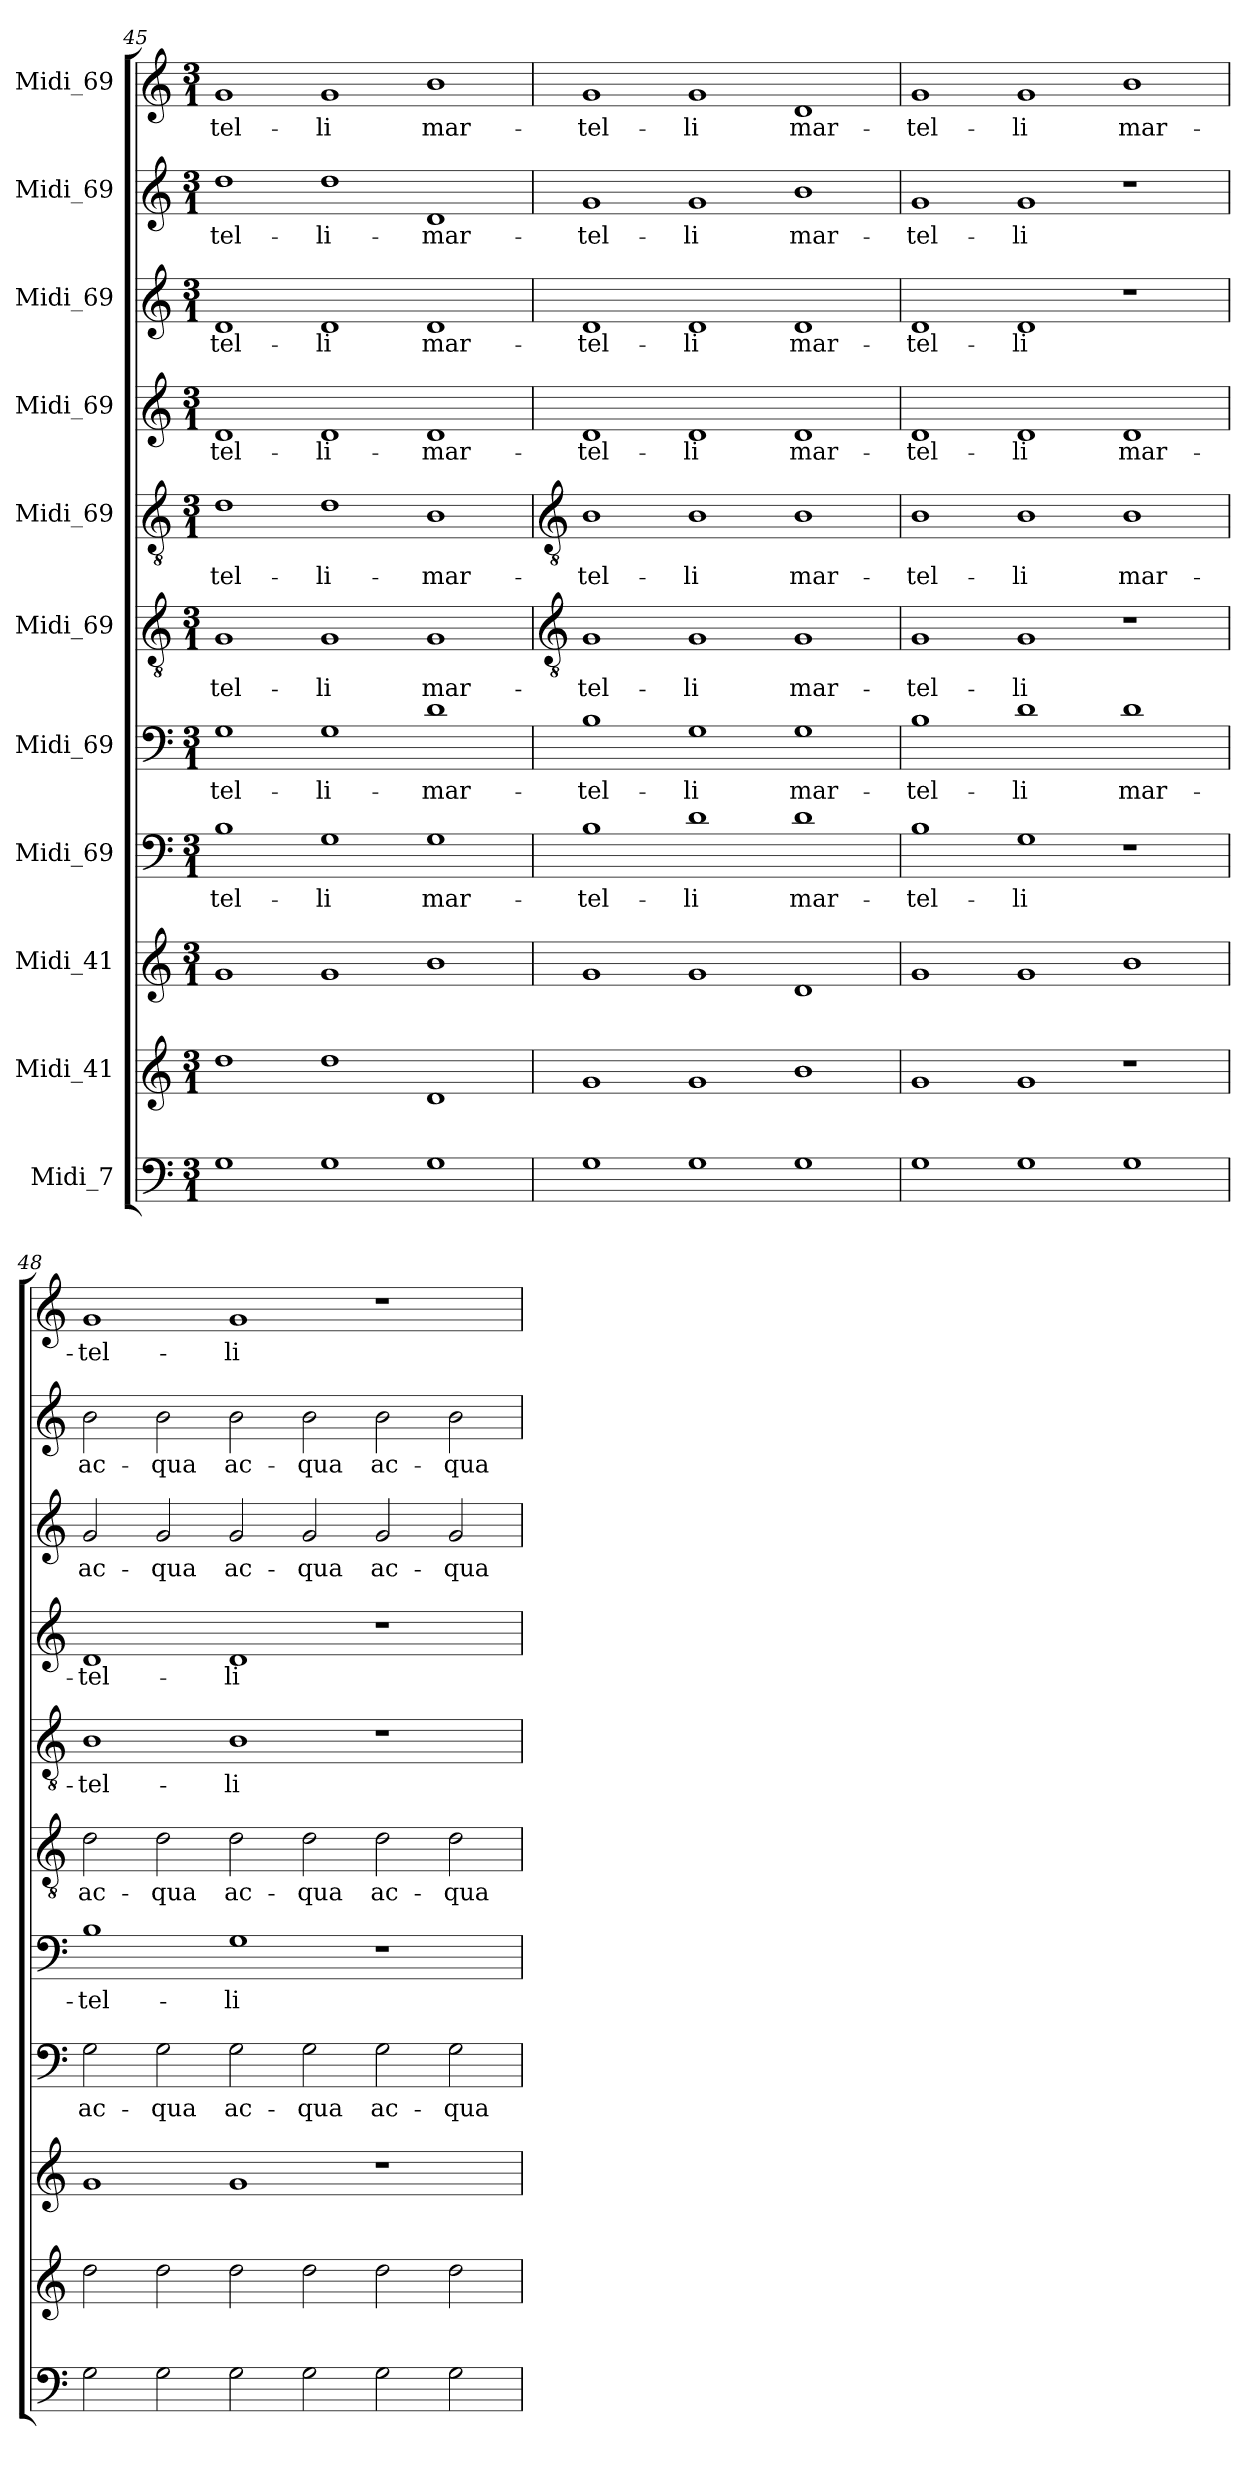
**kern	**kern	**kern	**kern	**text	**kern	**text	**kern	**text	**kern	**text	**kern	**text	**kern	**text	**kern	**text	**kern	**text
*part11	*part10	*part9	*part8	*part8	*part7	*part7	*part6	*part6	*part5	*part5	*part4	*part4	*part3	*part3	*part2	*part2	*part1	*part1
*staff11	*staff10	*staff9	*staff8	*staff8	*staff7	*staff7	*staff6	*staff6	*staff5	*staff5	*staff4	*staff4	*staff3	*staff3	*staff2	*staff2	*staff1	*staff1
*I"Midi_7	*I"Midi_41	*I"Midi_41	*I"Midi_69	*	*I"Midi_69	*	*I"Midi_69	*	*I"Midi_69	*	*I"Midi_69	*	*I"Midi_69	*	*I"Midi_69	*	*I"Midi_69	*
*clefF4	*clefG2	*clefG2	*clefF4	*	*clefF4	*	*clefGv2	*	*clefGv2	*	*clefG2	*	*clefG2	*	*clefG2	*	*clefG2	*
*k[]	*k[]	*k[]	*k[]	*	*k[]	*	*k[]	*	*k[]	*	*k[]	*	*k[]	*	*k[]	*	*k[]	*
*C:	*C:	*C:	*C:	*	*C:	*	*C:	*	*C:	*	*C:	*	*C:	*	*C:	*	*C:	*
*M3/1	*M3/1	*M3/1	*M3/1	*	*M3/1	*	*M3/1	*	*M3/1	*	*M3/1	*	*M3/1	*	*M3/1	*	*M3/1	*
=45	=45	=45	=45	=45	=45	=45	=45	=45	=45	=45	=45	=45	=45	=45	=45	=45	=45	=45
!	!	!	!	!LO:LY:b	!	!LO:LY:b	!	!LO:LY:b	!	!LO:LY:b	!	!LO:LY:b	!	!LO:LY:b	!	!LO:LY:b	!	!LO:LY:b
1G	1dd	1g	1B	-tel-	1G	-tel-	1G	-tel-	1d	-tel-	1d	-tel-	1d	-tel-	1dd	-tel-	1g	-tel-
!	!	!	!	!LO:LY:b	!	!LO:LY:b	!	!LO:LY:b	!	!LO:LY:b	!	!LO:LY:b	!	!LO:LY:b	!	!LO:LY:b	!	!LO:LY:b
1G	1dd	1g	1G	-li	1G	-li-	1G	-li	1d	-li-	1d	-li-	1d	-li	1dd	-li-	1g	-li
!	!	!	!	!LO:LY:b	!	!LO:LY:b	!	!LO:LY:b	!	!LO:LY:b	!	!LO:LY:b	!	!LO:LY:b	!	!LO:LY:b	!	!LO:LY:b
1G	1d	1b	1G	mar-	1d	-mar-	1G	mar-	1B	-mar-	1d	-mar-	1d	mar-	1d	-mar-	1b	mar-
!!LO:LB:g=z
=46	=46	=46	=46	=46	=46	=46	=46	=46	=46	=46	=46	=46	=46	=46	=46	=46	=46	=46
*	*	*	*	*	*	*	*clefGv2	*	*clefGv2	*	*	*	*	*	*	*	*	*
!	!	!	!	!LO:LY:b	!	!LO:LY:b	!	!LO:LY:b	!	!LO:LY:b	!	!LO:LY:b	!	!LO:LY:b	!	!LO:LY:b	!	!LO:LY:b
1G	1g	1g	1B	-tel-	1B	-tel-	1G	-tel-	1B	-tel-	1d	-tel-	1d	-tel-	1g	-tel-	1g	-tel-
!	!	!	!	!LO:LY:b	!	!LO:LY:b	!	!LO:LY:b	!	!LO:LY:b	!	!LO:LY:b	!	!LO:LY:b	!	!LO:LY:b	!	!LO:LY:b
1G	1g	1g	1d	-li	1G	-li	1G	-li	1B	-li	1d	-li	1d	-li	1g	-li	1g	-li
!	!	!	!	!LO:LY:b	!	!LO:LY:b	!	!LO:LY:b	!	!LO:LY:b	!	!LO:LY:b	!	!LO:LY:b	!	!LO:LY:b	!	!LO:LY:b
1G	1b	1d	1d	mar-	1G	mar-	1G	mar-	1B	mar-	1d	mar-	1d	mar-	1b	mar-	1d	mar-
=47	=47	=47	=47	=47	=47	=47	=47	=47	=47	=47	=47	=47	=47	=47	=47	=47	=47	=47
!	!	!	!	!LO:LY:b	!	!LO:LY:b	!	!LO:LY:b	!	!LO:LY:b	!	!LO:LY:b	!	!LO:LY:b	!	!LO:LY:b	!	!LO:LY:b
1G	1g	1g	1B	-tel-	1B	-tel-	1G	-tel-	1B	-tel-	1d	-tel-	1d	-tel-	1g	-tel-	1g	-tel-
!	!	!	!	!LO:LY:b	!	!LO:LY:b	!	!LO:LY:b	!	!LO:LY:b	!	!LO:LY:b	!	!LO:LY:b	!	!LO:LY:b	!	!LO:LY:b
1G	1g	1g	1G	-li	1d	-li	1G	-li	1B	-li	1d	-li	1d	-li	1g	-li	1g	-li
!	!	!	!	!	!	!LO:LY:b	!	!	!	!LO:LY:b	!	!LO:LY:b	!	!	!	!	!	!LO:LY:b
1G	1r	1b	1r	.	1d	mar-	1r	.	1B	mar-	1d	mar-	1r	.	1r	.	1b	mar-
=48	=48	=48	=48	=48	=48	=48	=48	=48	=48	=48	=48	=48	=48	=48	=48	=48	=48	=48
!	!	!	!	!LO:LY:b	!	!LO:LY:b	!	!LO:LY:b	!	!LO:LY:b	!	!LO:LY:b	!	!LO:LY:b	!	!LO:LY:b	!	!LO:LY:b
2G	2dd	1g	2G	ac-	1B	-tel-	2d	ac-	1B	-tel-	1d	-tel-	2g	ac-	2b	ac-	1g	-tel-
!	!	!	!	!LO:LY:b	!	!	!	!LO:LY:b	!	!	!	!	!	!LO:LY:b	!	!LO:LY:b	!	!
2G	2dd	.	2G	-qua	.	.	2d	-qua	.	.	.	.	2g	-qua	2b	-qua	.	.
!	!	!	!	!LO:LY:b	!	!LO:LY:b	!	!LO:LY:b	!	!LO:LY:b	!	!LO:LY:b	!	!LO:LY:b	!	!LO:LY:b	!	!LO:LY:b
2G	2dd	1g	2G	ac-	1G	-li	2d	ac-	1B	-li	1d	-li	2g	ac-	2b	ac-	1g	-li
!	!	!	!	!LO:LY:b	!	!	!	!LO:LY:b	!	!	!	!	!	!LO:LY:b	!	!LO:LY:b	!	!
2G	2dd	.	2G	-qua	.	.	2d	-qua	.	.	.	.	2g	-qua	2b	-qua	.	.
!	!	!	!	!LO:LY:b	!	!	!	!LO:LY:b	!	!	!	!	!	!LO:LY:b	!	!LO:LY:b	!	!
2G	2dd	1r	2G	ac-	1r	.	2d	ac-	1r	.	1r	.	2g	ac-	2b	ac-	1r	.
!	!	!	!	!LO:LY:b	!	!	!	!LO:LY:b	!	!	!	!	!	!LO:LY:b	!	!LO:LY:b	!	!
2G	2dd	.	2G	-qua	.	.	2d	-qua	.	.	.	.	2g	-qua	2b	-qua	.	.
=	=	=	=	=	=	=	=	=	=	=	=	=	=	=	=	=	=	=
*-	*-	*-	*-	*-	*-	*-	*-	*-	*-	*-	*-	*-	*-	*-	*-	*-	*-	*-
